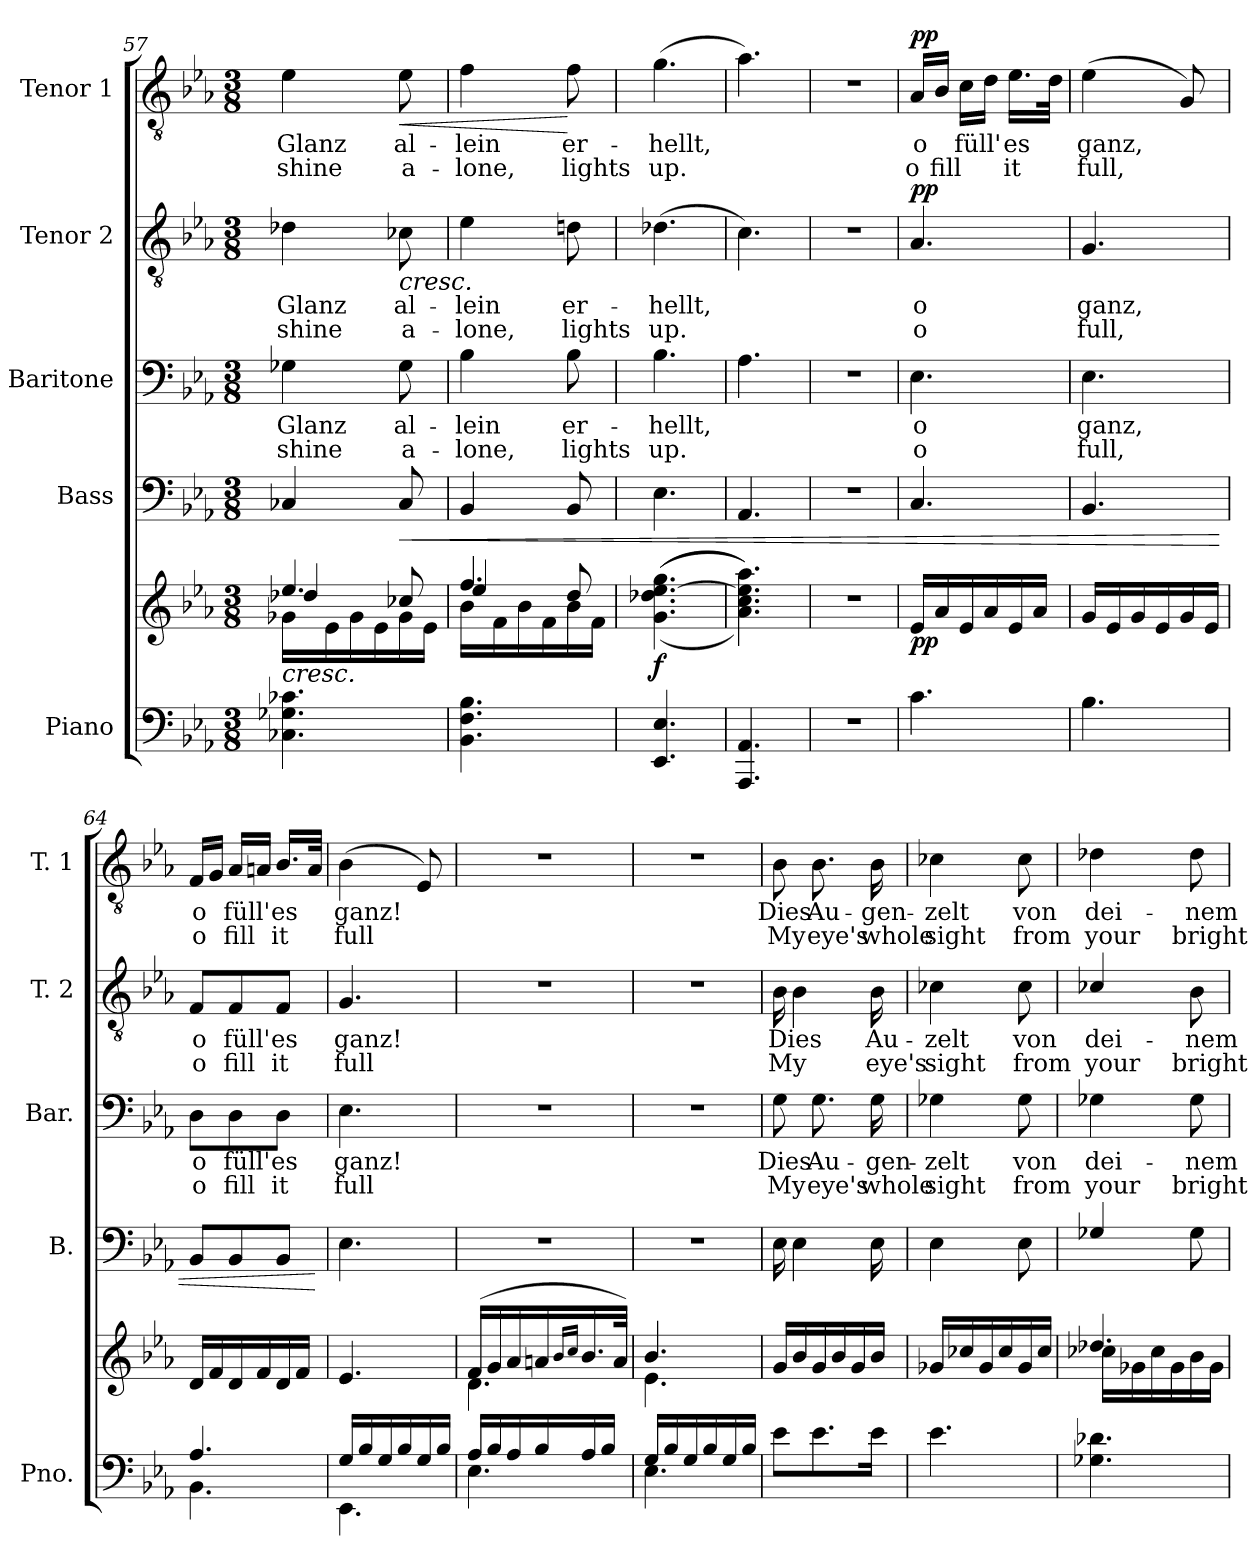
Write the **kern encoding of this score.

**kern	**kern	**dynam	**kern	**dynam	**kern	**text	**text	**kern	**text	**text	**dynam	**kern	**text	**text	**dynam
*part5	*part5	*part5	*part4	*part4	*part3	*part3	*part3	*part2	*part2	*part2	*part2	*part1	*part1	*part1	*part1
*staff6	*staff5	*staff5/6	*staff4	*staff4	*staff3	*staff3	*staff3	*staff2	*staff2	*staff2	*staff2	*staff1	*staff1	*staff1	*staff1
*I"Piano	*	*	*I"Bass	*	*I"Baritone	*	*	*I"Tenor 2	*	*	*	*I"Tenor 1	*	*	*
*I'Pno.	*	*	*I'B.	*	*I'Bar.	*	*	*I'T. 2	*	*	*	*I'T. 1	*	*	*
*clefF4	*clefG2	*	*clefF4	*	*clefF4	*	*	*clefGv2	*	*	*	*clefGv2	*	*	*
*k[b-e-a-]	*k[b-e-a-]	*	*k[b-e-a-]	*	*k[b-e-a-]	*	*	*k[b-e-a-]	*	*	*	*k[b-e-a-]	*	*	*
*M3/8	*M3/8	*	*M3/8	*	*M3/8	*	*	*M3/8	*	*	*	*M3/8	*	*	*
=57	=57	=57	=57	=57	=57	=57	=57	=57	=57	=57	=57	=57	=57	=57	=57
!	!	!LO:HP:b	!	!	!	!LO:LY:b	!LO:LY:b	!	!LO:LY:b	!LO:LY:b	!	!	!LO:LY:b	!LO:LY:b	!
*	*^	*	*	*	*	*	*	*	*	*	*	*	*	*	*
*	*	*^	*	*	*	*	*	*	*	*	*	*	*	*	*	*
4.C-X\ 4.G-X\ 4.c-X\	4.ee-/	16g-X\LL	4dd-X/	<	4C-X/	.	4G-X\	Glanz	shine	4d-X\	Glanz	shine	.	4e-\	Glanz	shine	.
.	.	16e-\	.	.	.	.	.	.	.	.	.	.	.	.	.	.	.
.	.	16g-\	.	.	.	.	.	.	.	.	.	.	.	.	.	.	.
.	.	16e-\	.	.	.	.	.	.	.	.	.	.	.	.	.	.	.
!	!	!	!	!	!	!LO:HP:b	!	!LO:LY:b	!LO:LY:b	!	!LO:LY:b	!LO:LY:b	!LO:HP:b	!	!LO:LY:b	!LO:LY:b	!LO:HP:b
.	.	16g-\	8cc-X/	.	8C-/	<	8G-\	al-	a-	8c-X\	al-	a-	<	8e-\	al-	a-	<
.	.	16e-\JJ	.	.	.	.	.	.	.	.	.	.	.	.	.	.	.
=58	=58	=58	=58	=58	=58	=58	=58	=58	=58	=58	=58	=58	=58	=58	=58	=58	=58
!	!	!	!	!	!	!	!	!LO:LY:b	!LO:LY:b	!	!LO:LY:b	!LO:LY:b	!	!	!LO:LY:b	!LO:LY:b	!
4.BB-\ 4.F\ 4.B-\	4.ff/	16b-\LL	4ee-/	.	4BB-/	.	4B-\	-lein	-lone,	4e-\	-lein	-lone,	.	4f\	-lein	-lone,	.
.	.	16f\	.	.	.	.	.	.	.	.	.	.	.	.	.	.	.
.	.	16b-\	.	.	.	.	.	.	.	.	.	.	.	.	.	.	.
.	.	16f\	.	.	.	.	.	.	.	.	.	.	.	.	.	.	.
!	!	!	!	!	!	!	!	!LO:LY:b	!LO:LY:b	!	!LO:LY:b	!LO:LY:b	!	!	!LO:LY:b	!LO:LY:b	!
.	.	16b-\	8dd/	.	8BB-/	.	8B-\	er-	lights	8dn\	er-	lights	.	8f\	er-	lights	[
.	.	16f\JJ	.	.	.	.	.	.	.	.	.	.	.	.	.	.	.
*	*	*v	*v	*	*	*	*	*	*	*	*	*	*	*	*	*	*
=59	=59	=59	=59	=59	=59	=59	=59	=59	=59	=59	=59	=59	=59	=59	=59	=59
!	!	!	!LO:DY:b	!	!	!	!LO:LY:b	!LO:LY:b	!	!LO:LY:b	!LO:LY:b	!	!	!LO:LY:b	!LO:LY:b	!
*	*v	*v	*	*	*	*	*	*	*	*	*	*	*	*	*	*
4.EE-/ 4.E-/	(((4.g\ 4.dd-X\ [>4.ee-\ 4.gg\	f	4.E-\	.	4.B-\	-hellt,	up.	(4.d-X\	-hellt,	up.	.	(4.g\	-hellt,	up.	.
!!LO:LB:g=z
=60	=60	=60	=60	=60	=60	=60	=60	=60	=60	=60	=60	=60	=60	=60	=60
4.AAA-/ 4.AA-/	4.a-\ 4.cc\ 4.ee-\] 4.aa-\)))	.	4.AA-/	.	4.A-\	.	.	4.c\)	.	.	.	4.a-\)	.	.	.
.	.	[	.	.	.	.	.	.	.	.	.	.	.	.	.
=61	=61	=61	=61	=61	=61	=61	=61	=61	=61	=61	=61	=61	=61	=61	=61
4.r	4.r	.	4.r	.	4.r	.	.	4.r	.	.	.	4.r	.	.	.
=62	=62	=62	=62	=62	=62	=62	=62	=62	=62	=62	=62	=62	=62	=62	=62
!	!	!LO:DY:b	!	!	!	!LO:LY:b	!LO:LY:b	!	!LO:LY:b	!LO:LY:b	!LO:DY:a	!	!LO:LY:b	!LO:LY:b	!LO:DY:a
4.c\	16e-/LL	pp	4.C/	.	4.E-\	o	o	4.A-/	o	o	pp	16A-/LL	o	o	pp
!	!	!	!	!	!	!	!	!	!	!	!	!	!	!LO:LY:b	!
.	16a-/	.	.	.	.	.	.	.	.	.	.	16B-/JJ	.	fill	.
!	!	!	!	!	!	!	!	!	!	!	!	!	!LO:LY:b	!	!
.	16e-/	.	.	.	.	.	.	.	.	.	.	16c\LL	füll'	.	.
.	16a-/	.	.	.	.	.	.	.	.	.	.	16d\JJ	.	.	.
!	!	!	!	!	!	!	!	!	!	!	!	!	!LO:LY:b	!LO:LY:b	!
.	16e-/	.	.	.	.	.	.	.	.	.	.	16.e-\LL	es	it	.
.	16a-/JJ	.	.	.	.	.	.	.	.	.	.	.	.	.	.
.	.	.	.	.	.	.	.	.	.	.	.	32d\JJk	.	.	.
=63	=63	=63	=63	=63	=63	=63	=63	=63	=63	=63	=63	=63	=63	=63	=63
!	!	!	!	!	!	!LO:LY:b	!LO:LY:b	!	!LO:LY:b	!LO:LY:b	!	!	!LO:LY:b	!LO:LY:b	!
4.B-\	16g/LL	.	4.BB-/	.	4.E-\	ganz,	full,	4.G/	ganz,	full,	.	(4e-\	ganz,	full,	.
.	16e-/	.	.	.	.	.	.	.	.	.	.	.	.	.	.
.	16g/	.	.	.	.	.	.	.	.	.	.	.	.	.	.
.	16e-/	.	.	.	.	.	.	.	.	.	.	.	.	.	.
.	16g/	.	.	.	.	.	.	.	.	.	.	8G/)	.	.	.
.	16e-/JJ	.	.	.	.	.	.	.	.	.	.	.	.	.	.
=64	=64	=64	=64	=64	=64	=64	=64	=64	=64	=64	=64	=64	=64	=64	=64
*^	*	*	*	*	*	*	*	*	*	*	*	*	*	*	*
!	!	!	!	!	!	!	!LO:LY:b	!LO:LY:b	!	!LO:LY:b	!LO:LY:b	!	!	!LO:LY:b	!LO:LY:b	!
4.A-/	4.BB-\	16d/LL	.	8BB-/L	.	8D\L	o	o	8F/L	o	o	.	16F/LL	o	o	.
.	.	16f/	.	.	.	.	.	.	.	.	.	.	16G/JJ	.	.	.
!	!	!	!	!	!	!	!LO:LY:b	!LO:LY:b	!	!LO:LY:b	!LO:LY:b	!	!	!LO:LY:b	!LO:LY:b	!
.	.	16d/	.	8BB-/	.	8D\	füll'	fill	8F/	füll'	fill	.	16A-/LL	füll'	fill	.
.	.	16f/	.	.	.	.	.	.	.	.	.	.	16An/JJ	.	.	.
!	!	!	!	!	!	!	!LO:LY:b	!LO:LY:b	!	!LO:LY:b	!LO:LY:b	!	!	!LO:LY:b	!LO:LY:b	!
.	.	16d/	.	8BB-/J	.	8D\J	es	it	8F/J	es	it	.	16.B-/LL	es	it	.
.	.	16f/JJ	.	.	.	.	.	.	.	.	.	.	.	.	.	.
.	.	.	.	.	.	.	.	.	.	.	.	.	32A/JJk	.	.	.
*v	*v	*	*	*	*	*	*	*	*	*	*	*	*	*	*	*
.	.	.	.	[	.	.	.	.	.	.	[	.	.	.	.
=65	=65	=65	=65	=65	=65	=65	=65	=65	=65	=65	=65	=65	=65	=65	=65
*^	*	*	*	*	*	*	*	*	*	*	*	*	*	*	*
!	!	!	!	!	!	!	!LO:LY:b	!LO:LY:b	!	!LO:LY:b	!LO:LY:b	!	!	!LO:LY:b	!LO:LY:b	!
16G/LL	4.EE-\	4.e-/	.	4.E-\	.	4.E-\	ganz!	full	4.G/	ganz!	full	.	(4B-\	ganz!	full	.
16B-/	.	.	.	.	.	.	.	.	.	.	.	.	.	.	.	.
16G/	.	.	.	.	.	.	.	.	.	.	.	.	.	.	.	.
16B-/	.	.	.	.	.	.	.	.	.	.	.	.	.	.	.	.
16G/	.	.	.	.	.	.	.	.	.	.	.	.	8E-/)	.	.	.
16B-/JJ	.	.	.	.	.	.	.	.	.	.	.	.	.	.	.	.
=66	=66	=66	=66	=66	=66	=66	=66	=66	=66	=66	=66	=66	=66	=66	=66	=66
*	*	*^	*	*	*	*	*	*	*	*	*	*	*	*	*	*
16A-/LL	4.E-\	(16f/LL	4.d\	.	4.r	.	4.r	.	.	4.r	.	.	.	4.r	.	.	.
16B-/	.	16g/	.	.	.	.	.	.	.	.	.	.	.	.	.	.	.
16A-/	.	16a-/	.	.	.	.	.	.	.	.	.	.	.	.	.	.	.
16B-/	.	16an/	.	.	.	.	.	.	.	.	.	.	.	.	.	.	.
.	.	16qb-/LL	.	.	.	.	.	.	.	.	.	.	.	.	.	.	.
.	.	16qcc/JJ	.	.	.	.	.	.	.	.	.	.	.	.	.	.	.
16A-/	.	16.b-/	.	.	.	.	.	.	.	.	.	.	.	.	.	.	.
16B-/JJ	.	.	.	.	.	.	.	.	.	.	.	.	.	.	.	.	.
.	.	32a/JJk)	.	.	.	.	.	.	.	.	.	.	.	.	.	.	.
!!LO:PB:g=z
=67	=67	=67	=67	=67	=67	=67	=67	=67	=67	=67	=67	=67	=67	=67	=67	=67	=67
16G/LL	4.E-\	4.b-/	4.e-\	.	4.r	.	4.r	.	.	4.r	.	.	.	4.r	.	.	.
16B-/	.	.	.	.	.	.	.	.	.	.	.	.	.	.	.	.	.
16G/	.	.	.	.	.	.	.	.	.	.	.	.	.	.	.	.	.
16B-/	.	.	.	.	.	.	.	.	.	.	.	.	.	.	.	.	.
16G/	.	.	.	.	.	.	.	.	.	.	.	.	.	.	.	.	.
16B-/JJ	.	.	.	.	.	.	.	.	.	.	.	.	.	.	.	.	.
*v	*v	*	*	*	*	*	*	*	*	*	*	*	*	*	*	*	*
*	*v	*v	*	*	*	*	*	*	*	*	*	*	*	*	*	*
=68	=68	=68	=68	=68	=68	=68	=68	=68	=68	=68	=68	=68	=68	=68	=68
!	!	!	!	!	!	!LO:LY:b	!LO:LY:b	!	!LO:LY:b	!LO:LY:b	!	!	!LO:LY:b	!LO:LY:b	!
8e-\L	16g/LL	.	16E-\	.	8G\	Dies	My	16B-\	Dies	My	.	8B-\	Dies	My	.
.	16b-/	.	4E-\	.	.	.	.	4B-\	.	.	.	.	.	.	.
!	!	!	!	!	!	!LO:LY:b	!LO:LY:b	!	!	!	!	!	!LO:LY:b	!LO:LY:b	!
8.e-\	16g/	.	.	.	8.G\	Au-	eye's	.	.	.	.	8.B-\	Au-	eye's	.
.	16b-/	.	.	.	.	.	.	.	.	.	.	.	.	.	.
.	16g/	.	.	.	.	.	.	.	.	.	.	.	.	.	.
!	!	!	!	!	!	!LO:LY:b	!LO:LY:b	!	!LO:LY:b	!LO:LY:b	!	!	!LO:LY:b	!LO:LY:b	!
16e-\Jk	16b-/JJ	.	16E-\	.	16G\	-gen-	whole	16B-\	Au-	eye's	.	16B-\	-gen-	whole	.
=69	=69	=69	=69	=69	=69	=69	=69	=69	=69	=69	=69	=69	=69	=69	=69
!	!	!	!	!	!	!LO:LY:b	!LO:LY:b	!	!LO:LY:b	!LO:LY:b	!	!	!LO:LY:b	!LO:LY:b	!
4.e-\	16g-X/LL	.	4E-\	.	4G-X\	-zelt	sight	4c-X\	-zelt	sight	.	4c-X\	-zelt	sight	.
.	16cc-X/	.	.	.	.	.	.	.	.	.	.	.	.	.	.
.	16g-/	.	.	.	.	.	.	.	.	.	.	.	.	.	.
.	16cc-/	.	.	.	.	.	.	.	.	.	.	.	.	.	.
!	!	!	!	!	!	!LO:LY:b	!LO:LY:b	!	!LO:LY:b	!LO:LY:b	!	!	!LO:LY:b	!LO:LY:b	!
.	16g-/	.	8E-\	.	8G-\	von	from	8c-\	von	from	.	8c-\	von	from	.
.	16cc-/JJ	.	.	.	.	.	.	.	.	.	.	.	.	.	.
=70	=70	=70	=70	=70	=70	=70	=70	=70	=70	=70	=70	=70	=70	=70	=70
*	*^	*	*	*	*	*	*	*	*	*	*	*	*	*	*
!	!	!	!	!	!	!	!LO:LY:b	!LO:LY:b	!	!LO:LY:b	!LO:LY:b	!	!	!LO:LY:b	!LO:LY:b	!
4.G-X\ 4.d-X\	4.dd-X/	16cc-X\LL	.	4G-X/	.	4G-X\	dei-	your	4c-X/	dei-	your	.	4d-X\	dei-	your	.
.	.	16g-X\	.	.	.	.	.	.	.	.	.	.	.	.	.	.
.	.	16cc-\	.	.	.	.	.	.	.	.	.	.	.	.	.	.
.	.	16g-\	.	.	.	.	.	.	.	.	.	.	.	.	.	.
!	!	!	!	!	!	!	!LO:LY:b	!LO:LY:b	!	!LO:LY:b	!LO:LY:b	!	!	!LO:LY:b	!LO:LY:b	!
.	.	16b-\	.	8G-\	.	8G-\	-nem	bright	8B-\	-nem	bright	.	8d-\	-nem	bright	.
.	.	16g-\JJ	.	.	.	.	.	.	.	.	.	.	.	.	.	.
*	*v	*v	*	*	*	*	*	*	*	*	*	*	*	*	*	*
=	=	=	=	=	=	=	=	=	=	=	=	=	=	=	=
*-	*-	*-	*-	*-	*-	*-	*-	*-	*-	*-	*-	*-	*-	*-	*-
